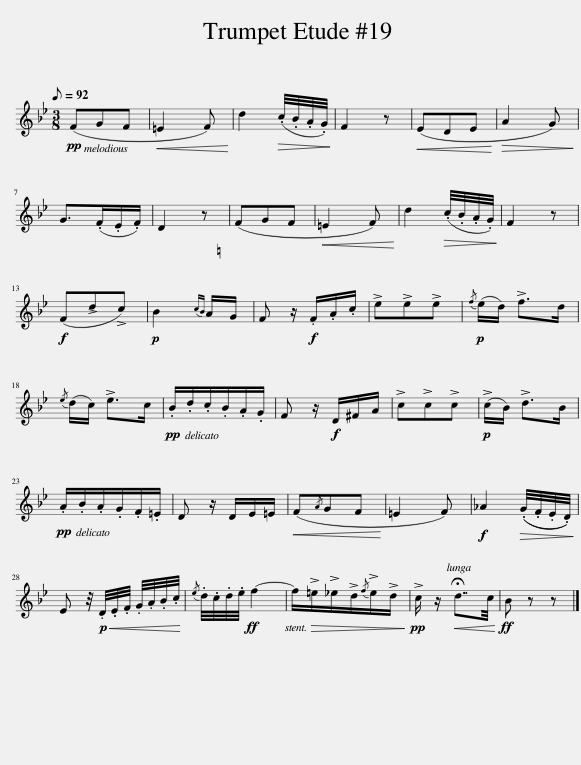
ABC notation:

X:1
L:1/8
Q:1/8=92
M:3/8
I:linebreak $
K:none
V:1 treble transpose=-2
V:1
[K:Bb]!pp! (FGF |!<(! =E2 F)!<)! | d2!>(! (.c/4.B/4.A/4.G/4)!>)! | F2 z |!<(! (EDE!<)! | %5
!>(! A2 G)!>)! |$ G>(.F.=E/.F/) | D2 z | (FGF |!<(! =E2 F)!<)! | %10
 d2!>(! (.c/4.B/4.A/4.G/4)!>)! | F2 z |$!f! (F!>!d!>!c) |!p! B2({cB)} A/G/ | F z/!f! .F/.A/.c/ | %15
 !>!e!>!e!>!e |!p!{/f} (e/d/) !>!f>d |${/e} (d/c/) !>!e>c |!pp! .B/.d/.c/.B/.A/.G/ | F z/!f! D/^F/A/ | %20
 !>!c!>!c!>!c |!p! (!>!c/B/) !>!d>B |$!pp! .A/.B/.A/.G/.F/.=E/ | D z/ D/E/=E/ |!<(! (F{/A}GF!<)! | %25
 =E2 F) |!f! _A2!>(! ((.G/4.F/4.E/4.D/4))!>)! |$ E z/4!p!!<(! .D/4.E/4.F/4 .G/4.A/4.B/4.c/4!<)! |{/e} .d/4.c/4.d/4.e/4!ff! f2- | f/!>(!!>!=e/!>!_e/!>!d/{/f}!>!e/!>!d/!>)! | %30
!pp! !>!c/ z/!<(! !fermata!d7/4c/4!<)! |!ff! B z z |] %32
